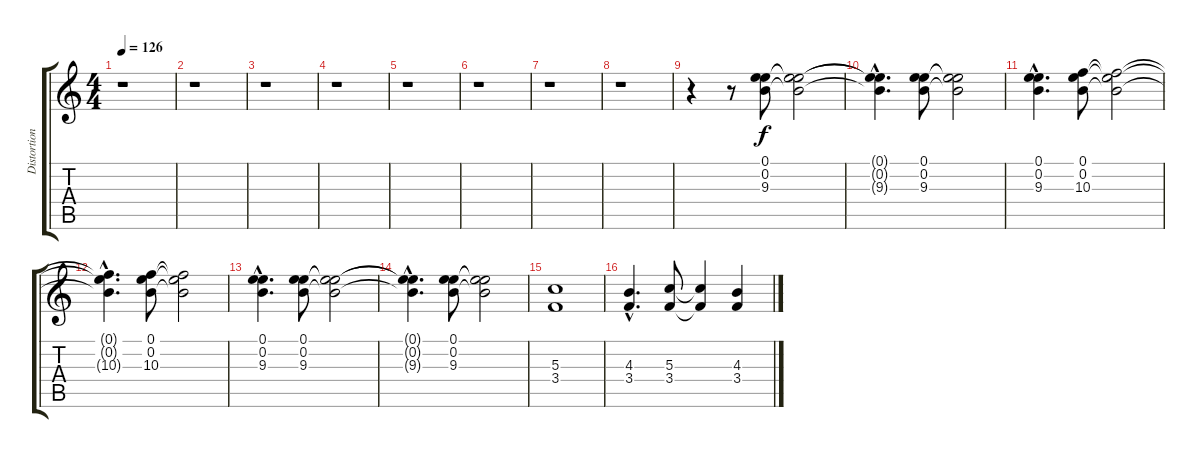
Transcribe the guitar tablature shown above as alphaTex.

\track ("Distortion guitar 2" "Distortion") {instrument distortionguitar}
\staff {score tabs}
\tuning (E4 B3 G3 D3 A2 E2) {hide}
\ts (4 4)
\tempo 126
\clef g2
\ks c
r.1{dy f} |
r.1 |
r.1 |
r.1 |
r.1 |
r.1 |
r.1 |
r.1 |
r.4 r.8 (0.1 0.2 9.3).8 (0.1{t} 0.2{t} 9.3{t}).2 |
(0.1{hac t} 0.2{hac t} 9.3{hac t}).4{d} (0.1 0.2 9.3).8 (0.1{t} 0.2{t} 9.3{t}).2 |
(0.1{hac} 0.2{hac} 9.3{hac}).4{d} (0.1 0.2 10.3).8 (0.1{t} 0.2{t} 10.3{t}).2 |
(0.1{hac t} 0.2{hac t} 10.3{hac t}).4{d} (0.1 0.2 10.3).8 (0.1{t} 0.2{t} 10.3{t}).2 |
(0.1{hac} 0.2{hac} 9.3{hac}).4{d} (0.1 0.2 9.3).8 (0.1{t} 0.2{t} 9.3{t}).2 |
(0.1{hac t} 0.2{hac t} 9.3{hac t}).4{d} (0.1 0.2 9.3).8 (0.1{t} 0.2{t} 9.3{t}).2 |
(5.3 3.4).1 |
(4.3{hac} 3.4{hac}).4{d} (5.3 3.4).8 (5.3{t} 3.4{t}).4 (4.3 3.4).4
